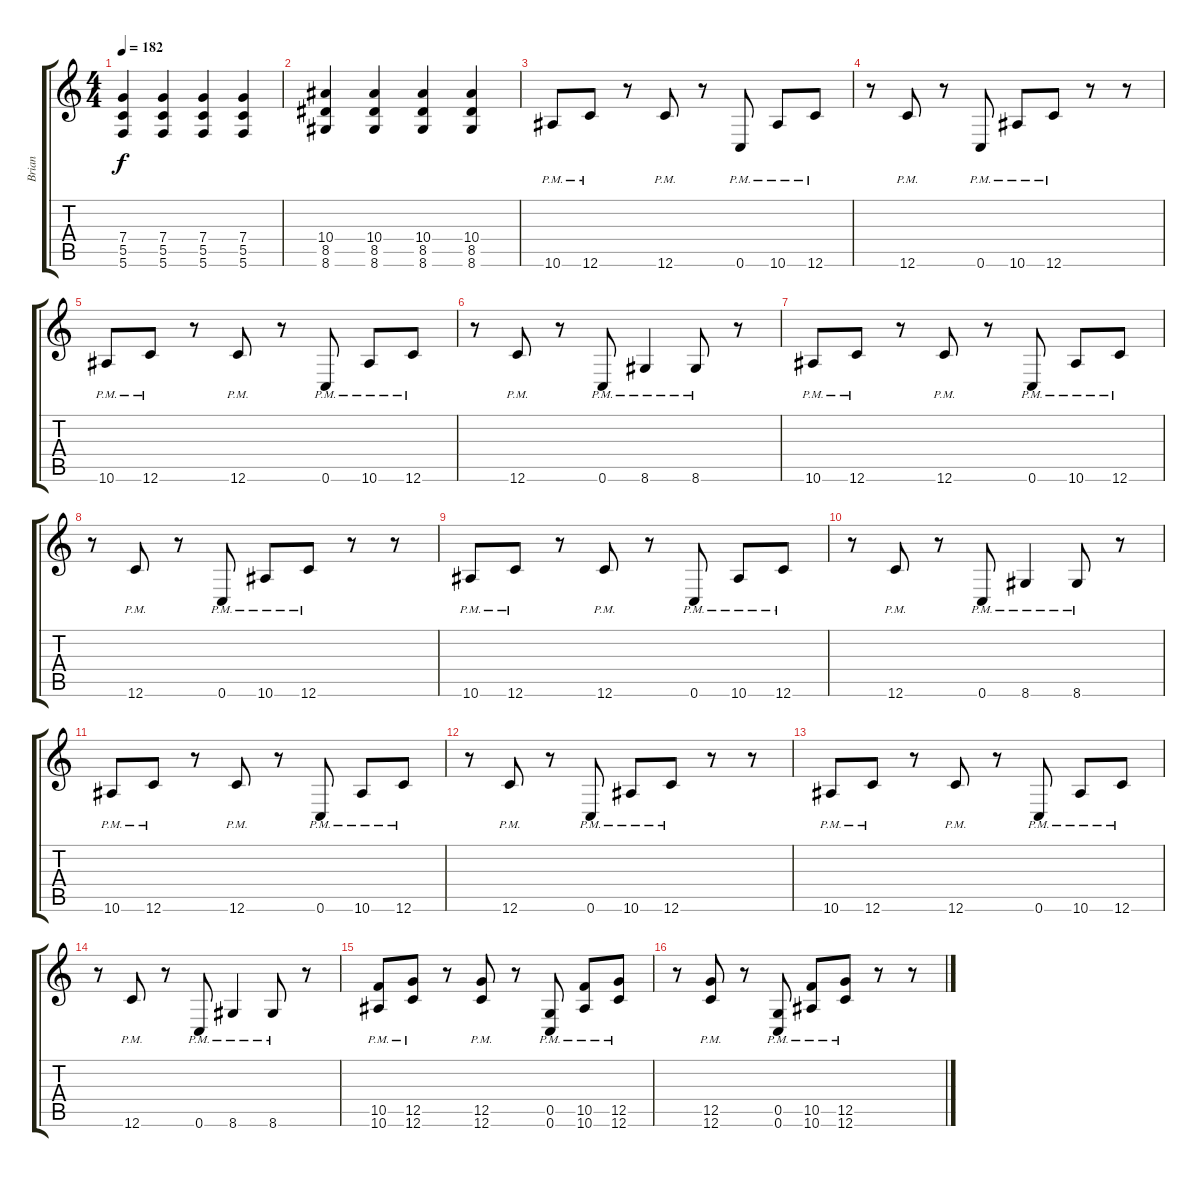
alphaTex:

\track ("Brian" "Brian") {instrument distortionguitar}
\staff {score tabs}
\tuning (D4 A3 F3 C3 G2 C2) {hide}
\ts (4 4)
\tempo 182
\clef g2
\ks c
(7.4 5.5 5.6).4{dy f} (7.4 5.5 5.6).4 (7.4 5.5 5.6).4 (7.4 5.5 5.6).4 |
(10.4 8.5 8.6).4 (10.4 8.5 8.6).4 (10.4 8.5 8.6).4 (10.4 8.5 8.6).4 |
10.6{pm}.8 12.6{pm}.8 r.8 12.6{pm}.8 r.8 0.6{pm}.8 10.6{pm}.8 12.6{pm}.8 |
r.8 12.6{pm}.8 r.8 0.6{pm}.8 10.6{pm}.8 12.6{pm}.8 r.8 r.8 |
10.6{pm}.8 12.6{pm}.8 r.8 12.6{pm}.8 r.8 0.6{pm}.8 10.6{pm}.8 12.6{pm}.8 |
r.8 12.6{pm}.8 r.8 0.6{pm}.8 8.6{pm}.4 8.6{pm}.8 r.8 |
10.6{pm}.8 12.6{pm}.8 r.8 12.6{pm}.8 r.8 0.6{pm}.8 10.6{pm}.8 12.6{pm}.8 |
r.8 12.6{pm}.8 r.8 0.6{pm}.8 10.6{pm}.8 12.6{pm}.8 r.8 r.8 |
10.6{pm}.8 12.6{pm}.8 r.8 12.6{pm}.8 r.8 0.6{pm}.8 10.6{pm}.8 12.6{pm}.8 |
r.8 12.6{pm}.8 r.8 0.6{pm}.8 8.6{pm}.4 8.6{pm}.8 r.8 |
10.6{pm}.8 12.6{pm}.8 r.8 12.6{pm}.8 r.8 0.6{pm}.8 10.6{pm}.8 12.6{pm}.8 |
r.8 12.6{pm}.8 r.8 0.6{pm}.8 10.6{pm}.8 12.6{pm}.8 r.8 r.8 |
10.6{pm}.8 12.6{pm}.8 r.8 12.6{pm}.8 r.8 0.6{pm}.8 10.6{pm}.8 12.6{pm}.8 |
r.8 12.6{pm}.8 r.8 0.6{pm}.8 8.6{pm}.4 8.6{pm}.8 r.8 |
(10.5{pm} 10.6).8 (12.5{pm} 12.6).8 r.8 (12.5{pm} 12.6).8 r.8 (0.5{pm} 0.6).8 (10.5{pm} 10.6).8 (12.5{pm} 12.6).8 |
r.8 (12.5{pm} 12.6).8 r.8 (0.5{pm} 0.6).8 (10.5{pm} 10.6).8 (12.5{pm} 12.6).8 r.8 r.8
